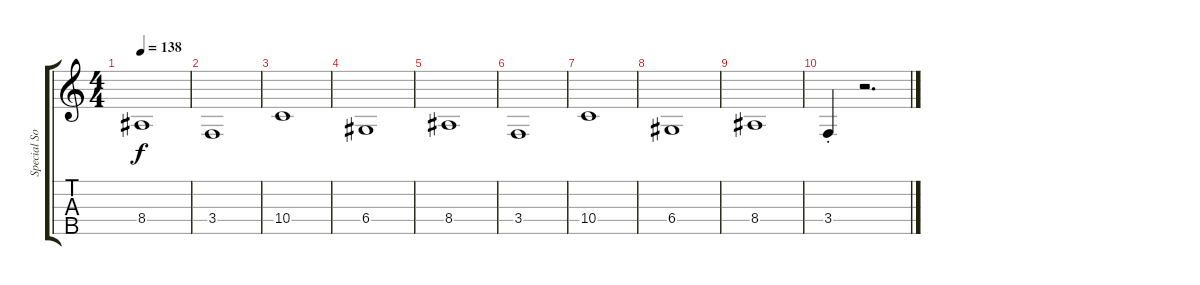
\track ("Special Sound 1" "Special So") {instrument stringensemble1}
\staff {score tabs}
\tuning (E4 B3 G3 D3 A2) {hide}
\ts (4 4)
\tempo 138
\clef g2
\ks c
8.4.1{dy f} |
3.4.1 |
10.4.1 |
6.4.1 |
8.4.1 |
3.4.1 |
10.4.1 |
6.4.1 |
8.4.1 |
3.4{st}.4 r.2{d}
